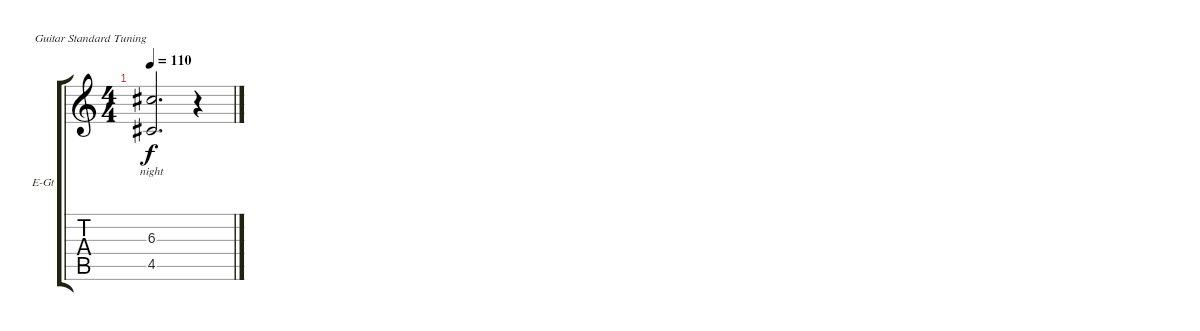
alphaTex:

\defaultSystemsLayout 4
\bracketExtendMode groupsimilarinstruments
\firstSystemTrackNameOrientation horizontal
\otherSystemsTrackNameOrientation horizontal
\track ("Vocals" "E-Gt") {instrument distortionguitar}
\staff {score tabs}
\tuning (E4 B3 G3 D3 A2 E2)
\ts (4 4)
\tempo 110
\clef g2
\scale
0.333333
\ks c
(6.3 4.5).2{d lyrics (0 "night") lyrics (1 "") lyrics (2 "") lyrics (3 "") lyrics (4 "") dy f} r.4 |
\scale
0.333333 |
\scale
0.333333 |
\scale
0.333333 |
\scale
0.333333
